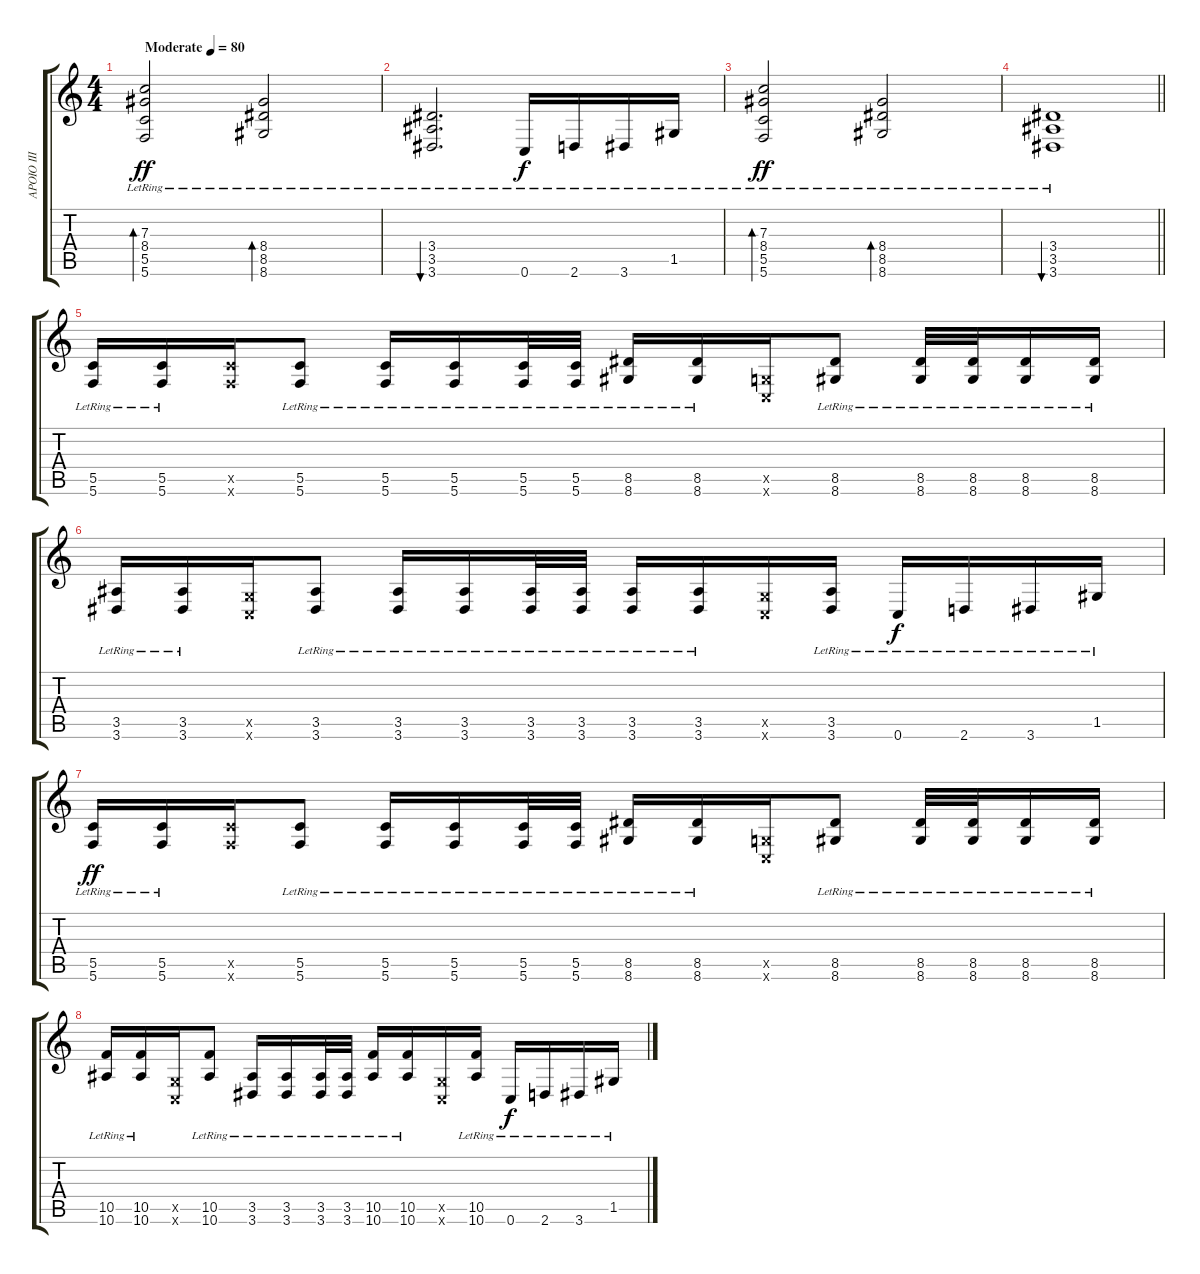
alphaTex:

\track ("APOIO III" "APOIO III") {instrument electricguitarjazz}
\staff {score tabs}
\tuning (D4 A3 F3 C3 G2 C2) {hide}
\ts (4 4)
\section ("" "")
\tempo (80 "Moderate")
\clef g2
\ks c
(7.3{lr} 8.4{lr} 5.5{lr} 5.6{lr}).2{bd 60 dy ff instrument electricguitarjazz} (8.4{lr} 8.5{lr} 8.6{lr}).2{bd 60} |
(3.4{lr} 3.5{lr} 3.6{lr}).2{d bu 60} 0.6{lr}.16{dy f} 2.6{lr}.16 3.6{lr}.16 1.5{lr}.16 |
(7.3{lr} 8.4{lr} 5.5{lr} 5.6{lr}).2{bd 60 dy ff} (8.4{lr} 8.5{lr} 8.6{lr}).2{bd 60} |
\barLineRight lightlight
(3.4{lr} 3.5{lr} 3.6{lr}).1{bu 60} |
\section ("" "")
(5.5{lr} 5.6{lr}).16 (5.5{lr} 5.6{lr}).16 (5.5{x} 5.6{x}).16 (5.5{lr} 5.6{lr}).8 (5.5{lr} 5.6{lr}).16 (5.5{lr} 5.6{lr}).16 (5.5{lr} 5.6{lr}).32 (5.5{lr} 5.6{lr}).32 (8.5{lr} 8.6{lr}).16 (8.5{lr} 8.6{lr}).16 (0.5{x} 0.6{x}).16 (8.5{lr} 8.6{lr}).8 (8.5{lr} 8.6{lr}).32 (8.5{lr} 8.6{lr}).32 (8.5{lr} 8.6{lr}).16 (8.5{lr} 8.6{lr}).16 |
(3.5{lr} 3.6{lr}).16 (3.5{lr} 3.6{lr}).16 (0.5{x} 0.6{x}).16 (3.5{lr} 3.6{lr}).8 (3.5{lr} 3.6{lr}).16 (3.5{lr} 3.6{lr}).16 (3.5{lr} 3.6{lr}).32 (3.5{lr} 3.6{lr}).32 (3.5{lr} 3.6{lr}).16 (3.5{lr} 3.6{lr}).16 (0.5{x} 0.6{x}).16 (3.5{lr} 3.6{lr}).16 0.6{lr}.16{dy f} 2.6{lr}.16 3.6{lr}.16 1.5{lr}.16 |
(5.5{lr} 5.6{lr}).16{dy ff} (5.5{lr} 5.6{lr}).16 (5.5{x} 5.6{x}).16 (5.5{lr} 5.6{lr}).8 (5.5{lr} 5.6{lr}).16 (5.5{lr} 5.6{lr}).16 (5.5{lr} 5.6{lr}).32 (5.5{lr} 5.6{lr}).32 (8.5{lr} 8.6{lr}).16 (8.5{lr} 8.6{lr}).16 (0.5{x} 0.6{x}).16 (8.5{lr} 8.6{lr}).8 (8.5{lr} 8.6{lr}).32 (8.5{lr} 8.6{lr}).32 (8.5{lr} 8.6{lr}).16 (8.5{lr} 8.6{lr}).16 |
(10.5{lr} 10.6{lr}).16 (10.5{lr} 10.6{lr}).16 (0.5{x} 0.6{x}).16 (10.5{lr} 10.6{lr}).8 (3.5{lr} 3.6{lr}).16 (3.5{lr} 3.6{lr}).16 (3.5{lr} 3.6{lr}).32 (3.5{lr} 3.6{lr}).32 (10.5{lr} 10.6{lr}).16 (10.5{lr} 10.6{lr}).16 (0.5{x} 0.6{x}).16 (10.5{lr} 10.6{lr}).16 0.6{lr}.16{dy f} 2.6{lr}.16 3.6{lr}.16 1.5{lr}.16
